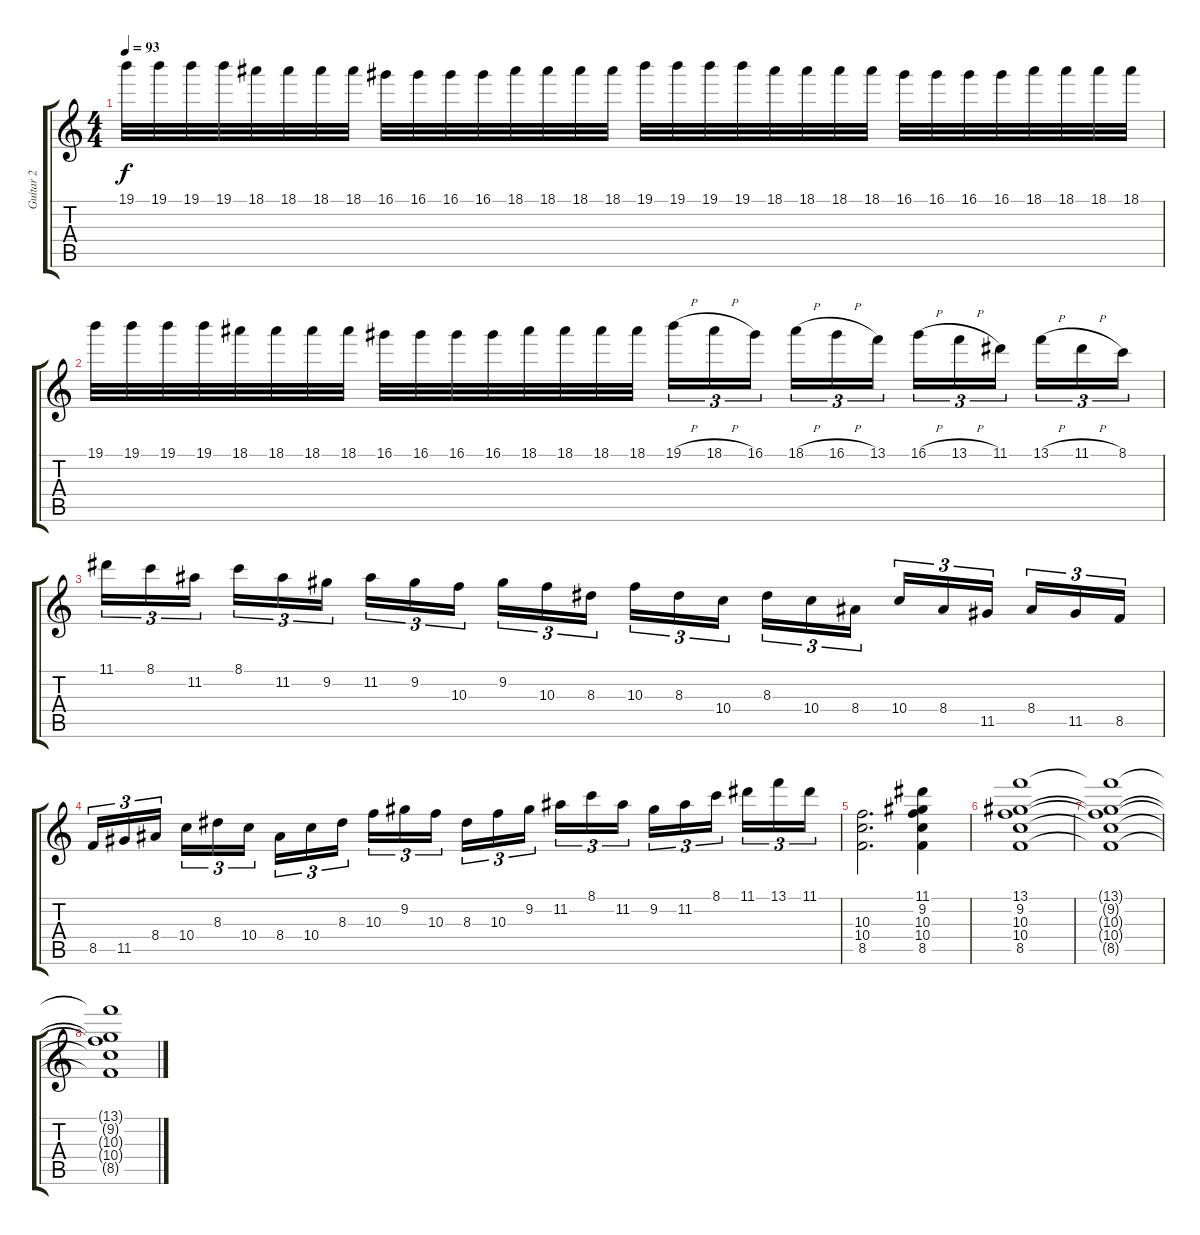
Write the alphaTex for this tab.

\track ("Guitar 2" "Guitar 2") {instrument distortionguitar}
\staff {score tabs}
\tuning (E4 B3 G3 D3 A2 D2) {hide}
\ts (4 4)
\tempo 93
\clef g2
\ks c
19.1.32{dy f} 19.1.32 19.1.32 19.1.32 18.1.32 18.1.32 18.1.32 18.1.32 16.1.32 16.1.32 16.1.32 16.1.32 18.1.32 18.1.32 18.1.32 18.1.32 19.1.32 19.1.32 19.1.32 19.1.32 18.1.32 18.1.32 18.1.32 18.1.32 16.1.32 16.1.32 16.1.32 16.1.32 18.1.32 18.1.32 18.1.32 18.1.32 |
19.1.32 19.1.32 19.1.32 19.1.32 18.1.32 18.1.32 18.1.32 18.1.32 16.1.32 16.1.32 16.1.32 16.1.32 18.1.32 18.1.32 18.1.32 18.1.32 19.1{h}.16{tu (3 2)} 18.1{h}.16{tu (3 2)} 16.1.16{tu (3 2) beam splitsecondary} 18.1{h}.16{tu (3 2)} 16.1{h}.16{tu (3 2)} 13.1.16{tu (3 2)} 16.1{h}.16{tu (3 2)} 13.1{h}.16{tu (3 2)} 11.1.16{tu (3 2) beam splitsecondary} 13.1{h}.16{tu (3 2)} 11.1{h}.16{tu (3 2)} 8.1.16{tu (3 2)} |
11.1.16{tu (3 2)} 8.1.16{tu (3 2)} 11.2.16{tu (3 2) beam splitsecondary} 8.1.16{tu (3 2)} 11.2.16{tu (3 2)} 9.2.16{tu (3 2)} 11.2.16{tu (3 2)} 9.2.16{tu (3 2)} 10.3.16{tu (3 2) beam splitsecondary} 9.2.16{tu (3 2)} 10.3.16{tu (3 2)} 8.3.16{tu (3 2)} 10.3.16{tu (3 2)} 8.3.16{tu (3 2)} 10.4.16{tu (3 2) beam splitsecondary} 8.3.16{tu (3 2)} 10.4.16{tu (3 2)} 8.4.16{tu (3 2)} 10.4.16{tu (3 2)} 8.4.16{tu (3 2)} 11.5.16{tu (3 2) beam splitsecondary} 8.4.16{tu (3 2)} 11.5.16{tu (3 2)} 8.5.16{tu (3 2)} |
8.5.16{tu (3 2)} 11.5.16{tu (3 2)} 8.4.16{tu (3 2) beam splitsecondary} 10.4.16{tu (3 2)} 8.3.16{tu (3 2)} 10.4.16{tu (3 2)} 8.4.16{tu (3 2)} 10.4.16{tu (3 2)} 8.3.16{tu (3 2) beam splitsecondary} 10.3.16{tu (3 2)} 9.2.16{tu (3 2)} 10.3.16{tu (3 2)} 8.3.16{tu (3 2)} 10.3.16{tu (3 2)} 9.2.16{tu (3 2) beam splitsecondary} 11.2.16{tu (3 2)} 8.1.16{tu (3 2)} 11.2.16{tu (3 2)} 9.2.16{tu (3 2)} 11.2.16{tu (3 2)} 8.1.16{tu (3 2) beam splitsecondary} 11.1.16{tu (3 2)} 13.1.16{tu (3 2)} 11.1.16{tu (3 2)} |
(10.3 10.4 8.5).2{d instrument distortionguitar} (11.1 9.2 10.3 10.4 8.5).4 |
(13.1 9.2 10.3 10.4 8.5).1 |
(13.1{t} 9.2{t} 10.3{t} 10.4{t} 8.5{t}).1 |
(13.1{t} 9.2{t} 10.3{t} 10.4{t} 8.5{t}).1
